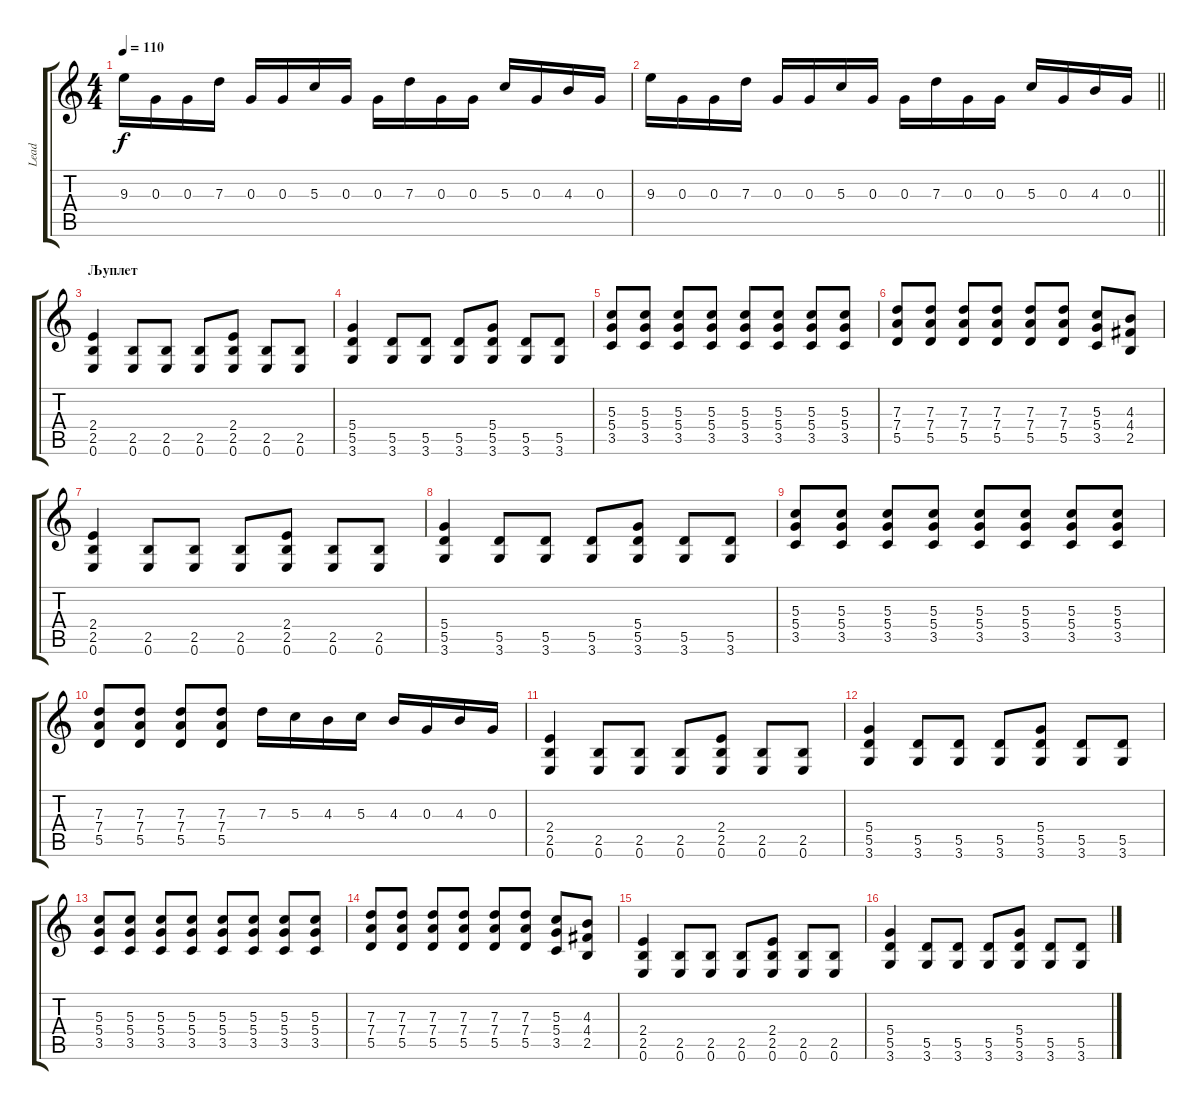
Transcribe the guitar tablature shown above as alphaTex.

\track ("Lead" "Lead") {instrument overdrivenguitar}
\staff {score tabs}
\tuning (E4 B3 G3 D3 A2 E2) {hide}
\ts (4 4)
\tempo 110
\clef g2
\ks c
9.3.16{dy f} 0.3.16 0.3.16 7.3.16 0.3.16 0.3.16 5.3.16 0.3.16 0.3.16 7.3.16 0.3.16 0.3.16 5.3.16 0.3.16 4.3.16 0.3.16 |
\barLineRight lightlight
9.3.16 0.3.16 0.3.16 7.3.16 0.3.16 0.3.16 5.3.16 0.3.16 0.3.16 7.3.16 0.3.16 0.3.16 5.3.16 0.3.16 4.3.16 0.3.16 |
\section ("" "Љуплет")
(2.4 2.5 0.6).4 (2.5 0.6).8 (2.5 0.6).8 (2.5 0.6).8 (2.4 2.5 0.6).8 (2.5 0.6).8 (2.5 0.6).8 |
(5.4 5.5 3.6).4 (5.5 3.6).8 (5.5 3.6).8 (5.5 3.6).8 (5.4 5.5 3.6).8 (5.5 3.6).8 (5.5 3.6).8 |
(5.3 5.4 3.5).8 (5.3 5.4 3.5).8 (5.3 5.4 3.5).8 (5.3 5.4 3.5).8 (5.3 5.4 3.5).8 (5.3 5.4 3.5).8 (5.3 5.4 3.5).8 (5.3 5.4 3.5).8 |
(7.3 7.4 5.5).8 (7.3 7.4 5.5).8 (7.3 7.4 5.5).8 (7.3 7.4 5.5).8 (7.3 7.4 5.5).8 (7.3 7.4 5.5).8 (5.3 5.4 3.5).8 (4.3 4.4 2.5).8 |
(2.4 2.5 0.6).4 (2.5 0.6).8 (2.5 0.6).8 (2.5 0.6).8 (2.4 2.5 0.6).8 (2.5 0.6).8 (2.5 0.6).8 |
(5.4 5.5 3.6).4 (5.5 3.6).8 (5.5 3.6).8 (5.5 3.6).8 (5.4 5.5 3.6).8 (5.5 3.6).8 (5.5 3.6).8 |
(5.3 5.4 3.5).8 (5.3 5.4 3.5).8 (5.3 5.4 3.5).8 (5.3 5.4 3.5).8 (5.3 5.4 3.5).8 (5.3 5.4 3.5).8 (5.3 5.4 3.5).8 (5.3 5.4 3.5).8 |
(7.3 7.4 5.5).8 (7.3 7.4 5.5).8 (7.3 7.4 5.5).8 (7.3 7.4 5.5).8 7.3.16 5.3.16 4.3.16 5.3.16 4.3.16 0.3.16 4.3.16 0.3.16 |
(2.4 2.5 0.6).4 (2.5 0.6).8 (2.5 0.6).8 (2.5 0.6).8 (2.4 2.5 0.6).8 (2.5 0.6).8 (2.5 0.6).8 |
(5.4 5.5 3.6).4 (5.5 3.6).8 (5.5 3.6).8 (5.5 3.6).8 (5.4 5.5 3.6).8 (5.5 3.6).8 (5.5 3.6).8 |
(5.3 5.4 3.5).8 (5.3 5.4 3.5).8 (5.3 5.4 3.5).8 (5.3 5.4 3.5).8 (5.3 5.4 3.5).8 (5.3 5.4 3.5).8 (5.3 5.4 3.5).8 (5.3 5.4 3.5).8 |
(7.3 7.4 5.5).8 (7.3 7.4 5.5).8 (7.3 7.4 5.5).8 (7.3 7.4 5.5).8 (7.3 7.4 5.5).8 (7.3 7.4 5.5).8 (5.3 5.4 3.5).8 (4.3 4.4 2.5).8 |
(2.4 2.5 0.6).4 (2.5 0.6).8 (2.5 0.6).8 (2.5 0.6).8 (2.4 2.5 0.6).8 (2.5 0.6).8 (2.5 0.6).8 |
(5.4 5.5 3.6).4 (5.5 3.6).8 (5.5 3.6).8 (5.5 3.6).8 (5.4 5.5 3.6).8 (5.5 3.6).8 (5.5 3.6).8
